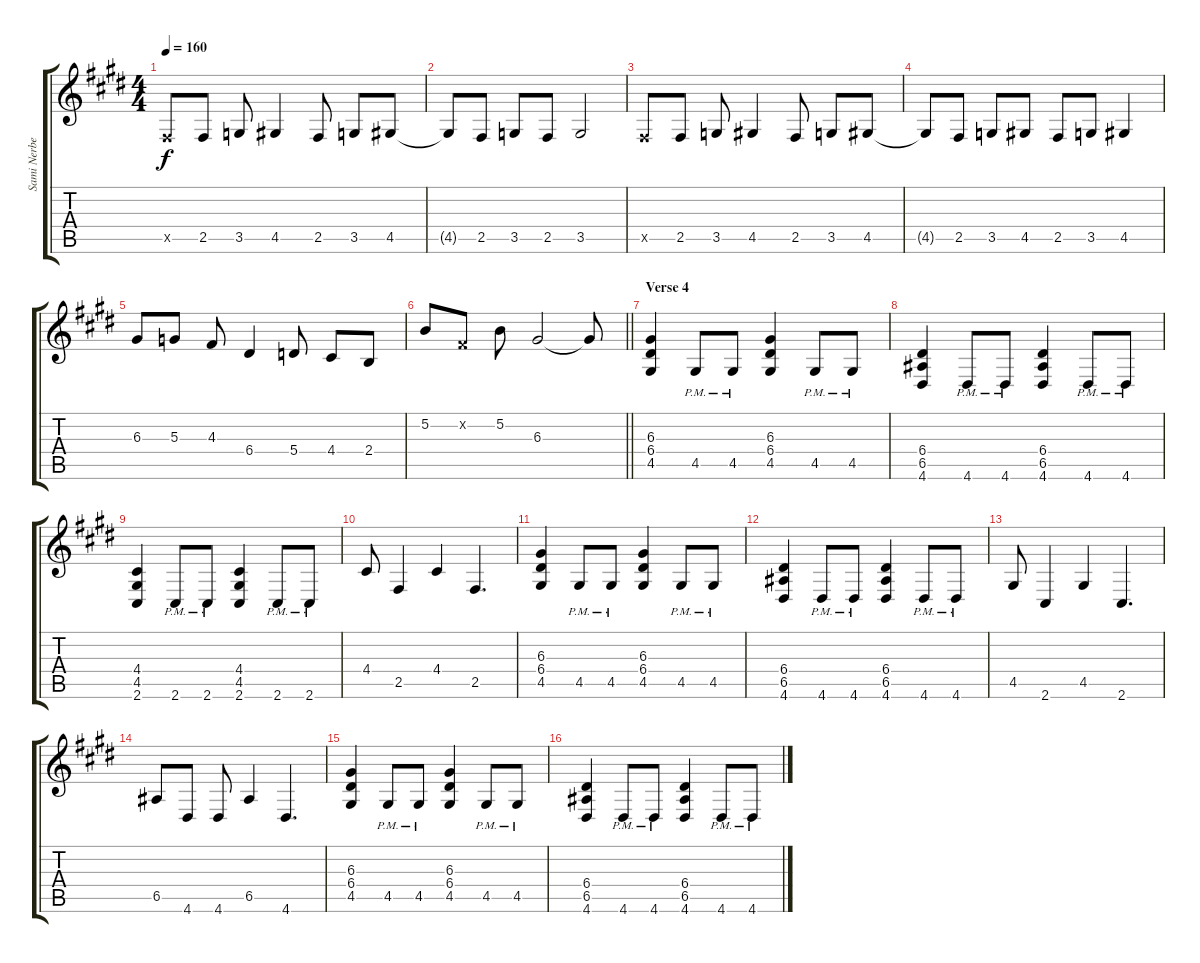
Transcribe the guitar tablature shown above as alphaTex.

\track ("Sami Nerberg" "Sami Nerbe") {instrument distortionguitar}
\staff {score tabs}
\tuning (B3 Gb3 D3 A2 E2 B1) {hide}
\ts (4 4)
\tempo 160
\clef g2
\ks e
2.5{x}.8{dy f} 2.5.8 3.5.8 4.5.4 2.5.8 3.5.8 4.5.8 |
4.5{t}.8 2.5.8 3.5.8 2.5.8 3.5.2 |
2.5{x}.8 2.5.8 3.5.8 4.5.4 2.5.8 3.5.8 4.5.8 |
4.5{t}.8 2.5.8 3.5.8 4.5.8 2.5.8 3.5.8 4.5.4 |
6.3.8 5.3.8 4.3.8 6.4.4 5.4.8 4.4.8 2.4.8 |
\barLineRight lightlight
5.2.8 0.2{x}.8 5.2.8 6.3.2 6.3{t}.8 |
\section ("" "Verse 4")
(6.3 6.4 4.5).4 4.5{pm}.8 4.5{pm}.8 (6.3 6.4 4.5).4 4.5{pm}.8 4.5{pm}.8 |
(6.4 6.5 4.6).4 4.6{pm}.8 4.6{pm}.8 (6.4 6.5 4.6).4 4.6{pm}.8 4.6{pm}.8 |
(4.4 4.5 2.6).4 2.6{pm}.8 2.6{pm}.8 (4.4 4.5 2.6).4 2.6{pm}.8 2.6{pm}.8 |
4.4.8 2.5.4 4.4.4 2.5.4{d} |
(6.3 6.4 4.5).4 4.5{pm}.8 4.5{pm}.8 (6.3 6.4 4.5).4 4.5{pm}.8 4.5{pm}.8 |
(6.4 6.5 4.6).4 4.6{pm}.8 4.6{pm}.8 (6.4 6.5 4.6).4 4.6{pm}.8 4.6{pm}.8 |
4.5.8 2.6.4 4.5.4 2.6.4{d} |
6.5.8 4.6.8 4.6.8 6.5.4 4.6.4{d} |
(6.3 6.4 4.5).4 4.5{pm}.8 4.5{pm}.8 (6.3 6.4 4.5).4 4.5{pm}.8 4.5{pm}.8 |
(6.4 6.5 4.6).4 4.6{pm}.8 4.6{pm}.8 (6.4 6.5 4.6).4 4.6{pm}.8 4.6{pm}.8
